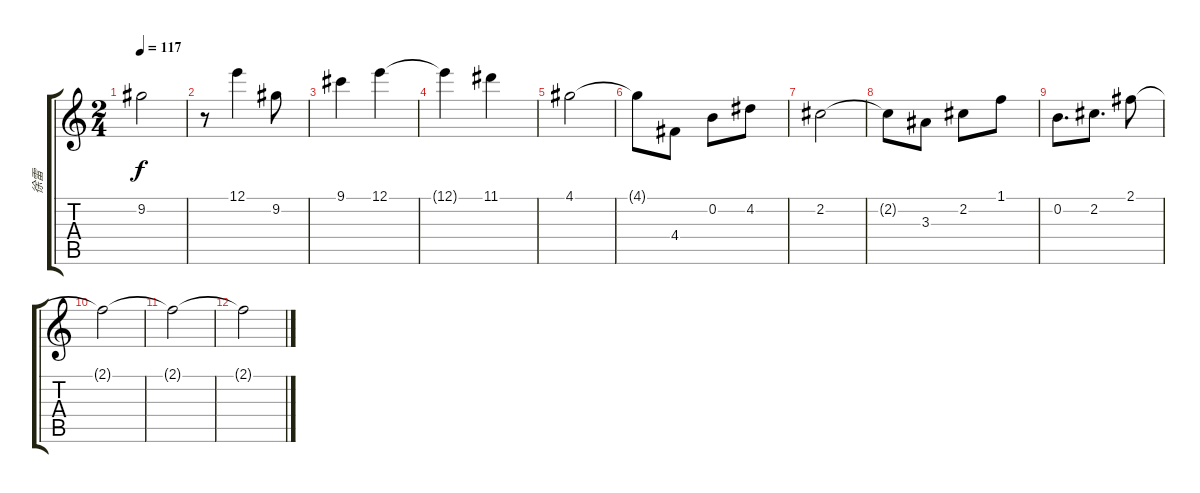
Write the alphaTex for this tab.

\track ("徐雷" "徐雷") {instrument distortionguitar}
\staff {score tabs}
\tuning (E4 B3 G3 D3 A2 E2) {hide}
\ts (2 4)
\tempo 117
\clef g2
\ks c
9.2.2{dy f} |
r.8 12.1.4 9.2.8 |
9.1.4 12.1.4 |
12.1{t}.4 11.1.4 |
4.1.2 |
4.1{t}.8 4.4.8 0.2.8 4.2.8 |
2.2.2 |
2.2{t}.8 3.3.8 2.2.8 1.1.8 |
0.2.8{d} 2.2.8{d} 2.1.8 |
2.1{t}.2 |
2.1{t}.2 |
2.1{t}.2
